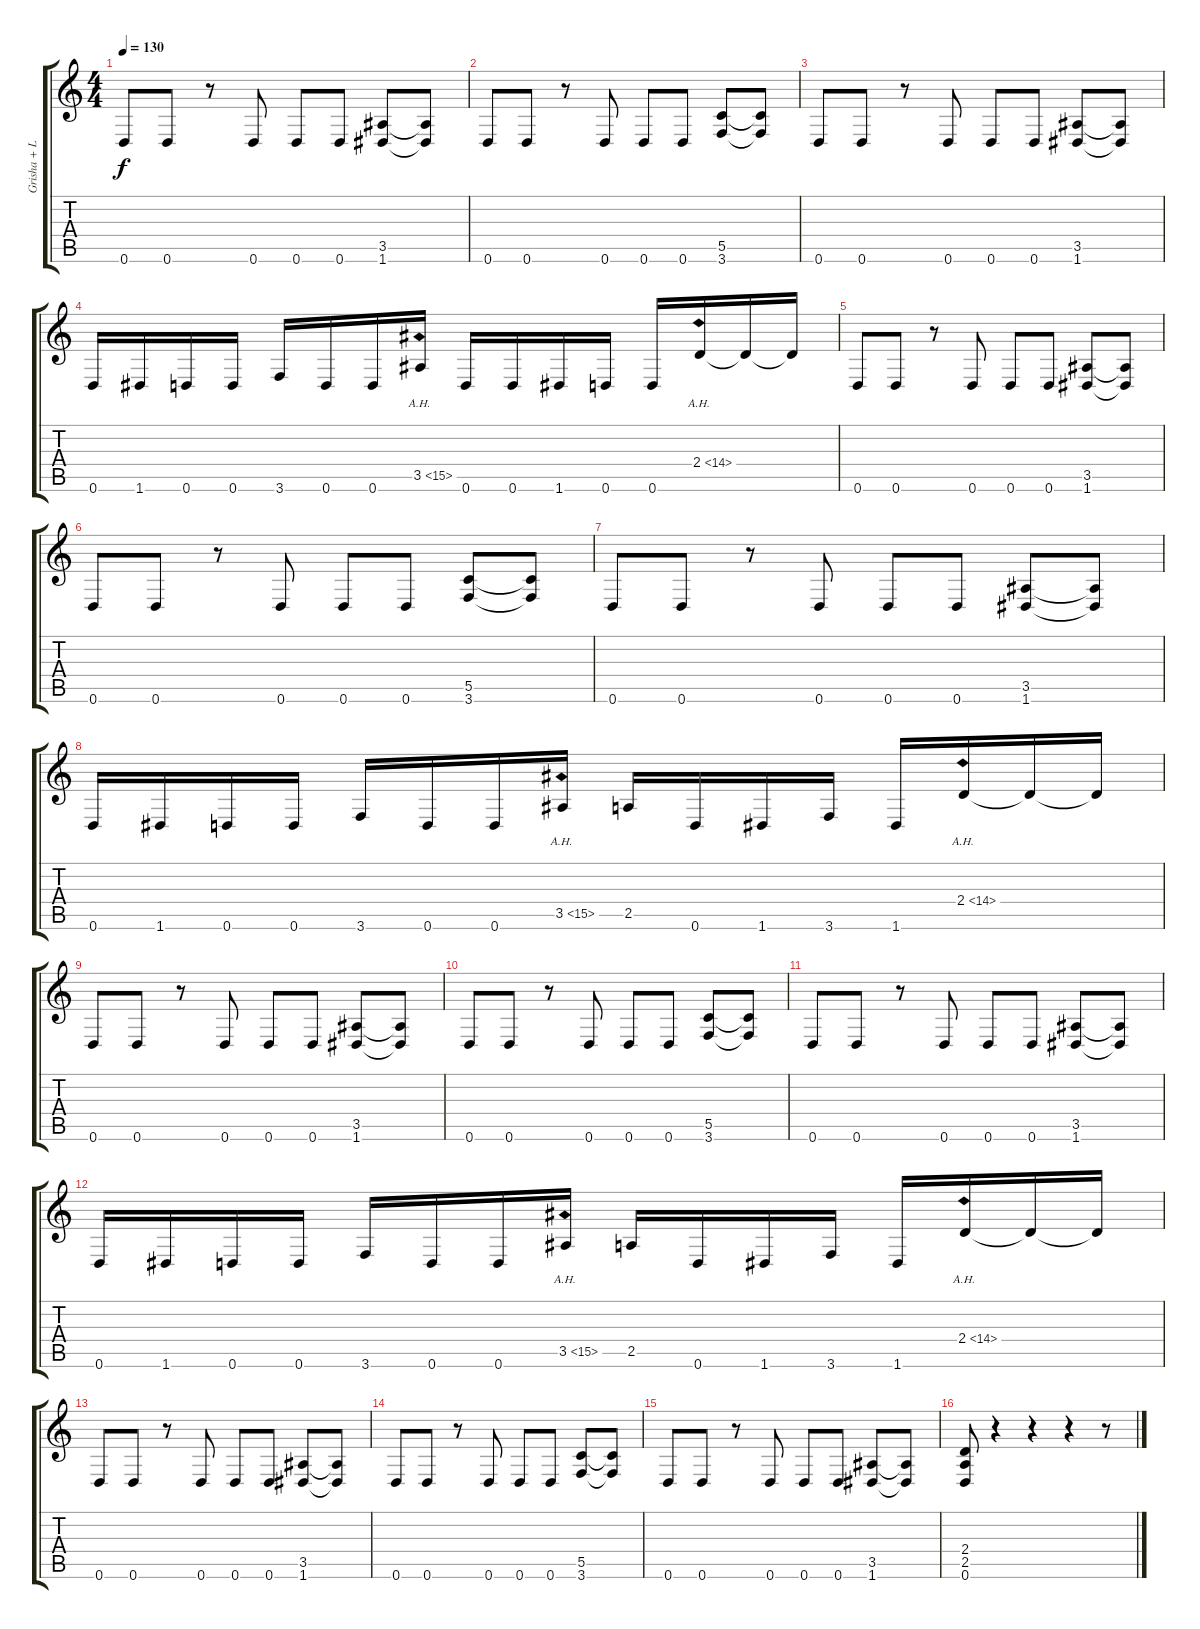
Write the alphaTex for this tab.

\track ("Grisha + Lyric" "Grisha + L") {instrument distortionguitar}
\staff {score tabs}
\tuning (D4 A3 F3 C3 G2 D2) {hide}
\ts (4 4)
\tempo 130
\clef g2
\ks c
0.6.8{dy f} 0.6.8 r.8 0.6.8 0.6.8 0.6.8 (3.5 1.6).8 (3.5{t} 1.6{t}).8 |
0.6.8 0.6.8 r.8 0.6.8 0.6.8 0.6.8 (5.5 3.6).8 (5.5{t} 3.6{t}).8 |
0.6.8 0.6.8 r.8 0.6.8 0.6.8 0.6.8 (3.5 1.6).8 (3.5{t} 1.6{t}).8 |
0.6.16 1.6.16 0.6.16 0.6.16 3.6.16 0.6.16 0.6.16 3.5{ah 12}.16 0.6.16 0.6.16 1.6.16 0.6.16 0.6.16 2.4{ah 12}.16 2.4{t}.16 2.4{t}.16 |
0.6.8 0.6.8 r.8 0.6.8 0.6.8 0.6.8 (3.5 1.6).8 (3.5{t} 1.6{t}).8 |
0.6.8 0.6.8 r.8 0.6.8 0.6.8 0.6.8 (5.5 3.6).8 (5.5{t} 3.6{t}).8 |
0.6.8 0.6.8 r.8 0.6.8 0.6.8 0.6.8 (3.5 1.6).8 (3.5{t} 1.6{t}).8 |
0.6.16 1.6.16 0.6.16 0.6.16 3.6.16 0.6.16 0.6.16 3.5{ah 12}.16 2.5.16 0.6.16 1.6.16 3.6.16 1.6.16 2.4{ah 12}.16 2.4{t}.16 2.4{t}.16 |
0.6.8 0.6.8 r.8 0.6.8 0.6.8 0.6.8 (3.5 1.6).8 (3.5{t} 1.6{t}).8 |
0.6.8 0.6.8 r.8 0.6.8 0.6.8 0.6.8 (5.5 3.6).8 (5.5{t} 3.6{t}).8 |
0.6.8 0.6.8 r.8 0.6.8 0.6.8 0.6.8 (3.5 1.6).8 (3.5{t} 1.6{t}).8 |
0.6.16 1.6.16 0.6.16 0.6.16 3.6.16 0.6.16 0.6.16 3.5{ah 12}.16 2.5.16 0.6.16 1.6.16 3.6.16 1.6.16 2.4{ah 12}.16 2.4{t}.16 2.4{t}.16 |
0.6.8 0.6.8 r.8 0.6.8 0.6.8 0.6.8 (3.5 1.6).8 (3.5{t} 1.6{t}).8 |
0.6.8 0.6.8 r.8 0.6.8 0.6.8 0.6.8 (5.5 3.6).8 (5.5{t} 3.6{t}).8 |
0.6.8 0.6.8 r.8 0.6.8 0.6.8 0.6.8 (3.5 1.6).8 (3.5{t} 1.6{t}).8 |
(2.4 2.5 0.6).8 r.4 r.4 r.4 r.8
